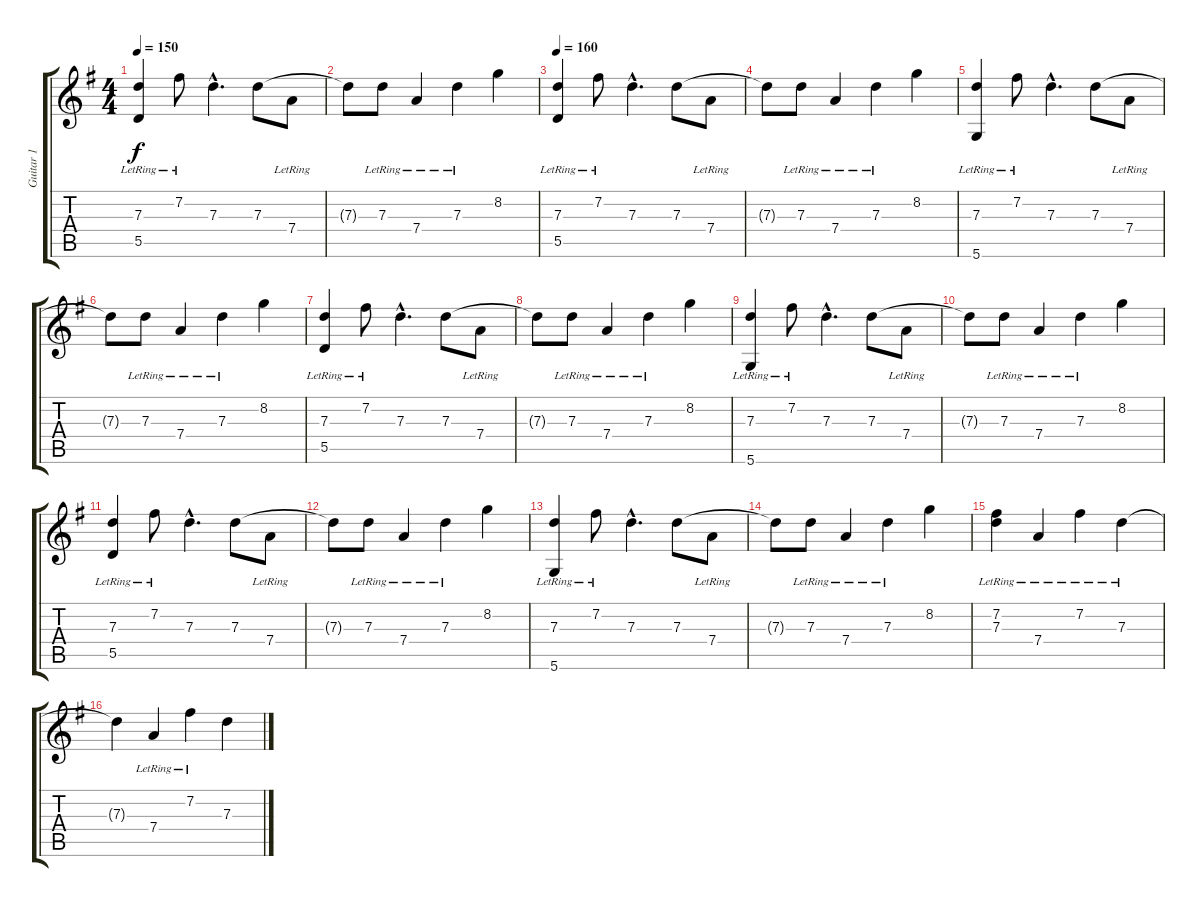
\track ("Guitar 1" "Guitar 1") {instrument overdrivenguitar}
\staff {score tabs}
\tuning (E4 B3 G3 D3 A2 D2) {hide}
\ts (4 4)
\tempo 150
\clef g2
\ks g
(7.3{lr} 5.5{lr}).4{dy f} 7.2{lr}.8 7.3{hac}.4{d} 7.3.8 7.4{lr}.8 |
7.3{t}.8 7.3{lr}.8 7.4{lr}.4 7.3{lr}.4 8.2.4 |
\tempo 160
(7.3{lr} 5.5{lr}).4 7.2{lr}.8 7.3{hac}.4{d} 7.3.8 7.4{lr}.8 |
7.3{t}.8 7.3{lr}.8 7.4{lr}.4 7.3{lr}.4 8.2.4 |
(7.3{lr} 5.6{lr}).4 7.2{lr}.8 7.3{hac}.4{d} 7.3.8 7.4{lr}.8 |
7.3{t}.8 7.3{lr}.8 7.4{lr}.4 7.3{lr}.4 8.2.4 |
(7.3{lr} 5.5{lr}).4 7.2{lr}.8 7.3{hac}.4{d} 7.3.8 7.4{lr}.8 |
7.3{t}.8 7.3{lr}.8 7.4{lr}.4 7.3{lr}.4 8.2.4 |
(7.3{lr} 5.6{lr}).4 7.2{lr}.8 7.3{hac}.4{d} 7.3.8 7.4{lr}.8 |
7.3{t}.8 7.3{lr}.8 7.4{lr}.4 7.3{lr}.4 8.2.4 |
(7.3{lr} 5.5{lr}).4 7.2{lr}.8 7.3{hac}.4{d} 7.3.8 7.4{lr}.8 |
7.3{t}.8 7.3{lr}.8 7.4{lr}.4 7.3{lr}.4 8.2.4 |
(7.3{lr} 5.6{lr}).4 7.2{lr}.8 7.3{hac}.4{d} 7.3.8 7.4{lr}.8 |
7.3{t}.8 7.3{lr}.8 7.4{lr}.4 7.3{lr}.4 8.2.4 |
(7.2{lr} 7.3{lr}).4 7.4{lr}.4 7.2{lr}.4 7.3{lr}.4 |
7.3{t}.4 7.4{lr}.4 7.2{lr}.4 7.3.4
